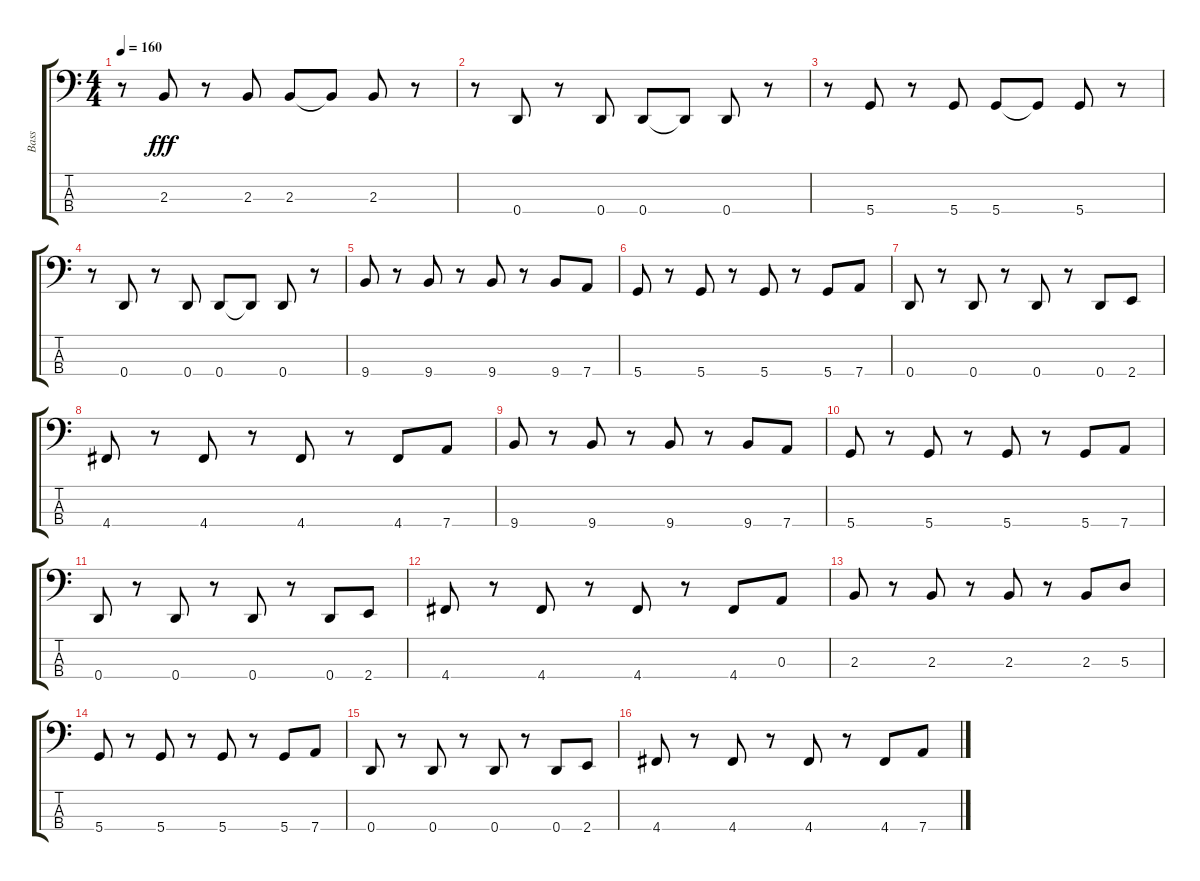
\track ("Bass" "Bass") {instrument electricbassfinger}
\staff {score tabs}
\tuning (G2 D2 A1 D1) {hide}
\ts (4 4)
\tempo 160
\clef f4
\ks c
r.8{dy fff} 2.3.8 r.8 2.3.8 2.3.8 2.3{t}.8 2.3.8 r.8 |
r.8 0.4.8 r.8 0.4.8 0.4.8 0.4{t}.8 0.4.8 r.8 |
r.8 5.4.8 r.8 5.4.8 5.4.8 5.4{t}.8 5.4.8 r.8 |
r.8 0.4.8 r.8 0.4.8 0.4.8 0.4{t}.8 0.4.8 r.8 |
9.4.8 r.8 9.4.8 r.8 9.4.8 r.8 9.4.8 7.4.8 |
5.4.8 r.8 5.4.8 r.8 5.4.8 r.8 5.4.8 7.4.8 |
0.4.8 r.8 0.4.8 r.8 0.4.8 r.8 0.4.8 2.4.8 |
4.4.8 r.8 4.4.8 r.8 4.4.8 r.8 4.4.8 7.4.8 |
9.4.8 r.8 9.4.8 r.8 9.4.8 r.8 9.4.8 7.4.8 |
5.4.8 r.8 5.4.8 r.8 5.4.8 r.8 5.4.8 7.4.8 |
0.4.8 r.8 0.4.8 r.8 0.4.8 r.8 0.4.8 2.4.8 |
4.4.8 r.8 4.4.8 r.8 4.4.8 r.8 4.4.8 0.3.8 |
2.3.8 r.8 2.3.8 r.8 2.3.8 r.8 2.3.8 5.3.8 |
5.4.8 r.8 5.4.8 r.8 5.4.8 r.8 5.4.8 7.4.8 |
0.4.8 r.8 0.4.8 r.8 0.4.8 r.8 0.4.8 2.4.8 |
4.4.8 r.8 4.4.8 r.8 4.4.8 r.8 4.4.8 7.4.8
